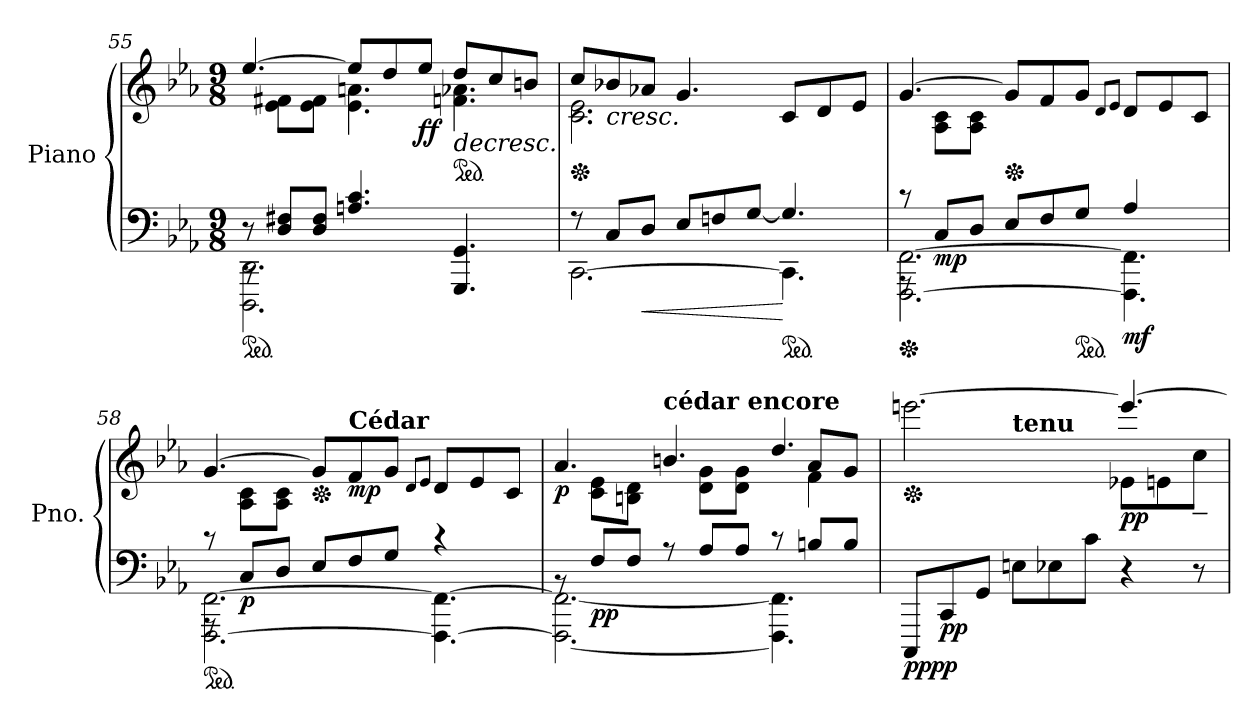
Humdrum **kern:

**kern	**kern	**dynam
*part1	*part1	*part1
*staff2	*staff1	*staff1/2
*I"Piano	*	*
*I'Pno.	*	*
!!LO:LB:g=z
*clefF4	*clefG2	*
*k[b-e-a-]	*k[b-e-a-]	*
*M9/8	*M9/8	*
*ped	*	*
=55	=55	=55
*^	*^	*
*	*^	*	*	*
8rCC	8r	2.DDD\ 2.DD\	[4.ee-/	8ryy	.
1ryy	8D/ 8F#X/L	.	.	8e-\ 8f#X\L	.
.	8D/ 8F#/J	.	.	8e-\ 8f#\J	.
.	4.An/ 4.c/	.	8ee-/L]	4.e-\ 4.an\	.
.	.	.	8dd/	.	.
!	!	!	!	!	!LO:DY:b
.	.	.	8ee-/J	.	ff
!	!	!	!	!	!LO:HP:b
*	*	*	*ped	*	*
.	4.rcyy	4.GGG/ 4.GG/	8dd/L	4.fn\ 4.a-X\	>
.	.	.	8cc/	.	.
.	.	.	8bn/J	.	.
=56	=56	=56	=56	=56	=56
*	*	*	*Xped	*	*
!	!	!	!	!	!LO:DY:b=2
!	!	!	!	!	!LO:DY:n=1:b
2.ryy	8r	[2.CC\	8cc/L	2.c\ 2.e-\	mp mf
!	!	!	!	!	!LO:HP:b
.	8C/L	.	8b-X/	.	<
!	!	!	!	!	!LO:HP:b=2
.	8D/J	.	8a-X/J	.	<
.	8E-/L	.	4.g/	.	.
.	8Fn/	.	.	.	.
.	[8G/J	.	.	.	.
*ped	*	*	*	*	*
!	!	!	!	!	!LO:DY:n=2:b=2
!	!	!	!	!	!LO:DY:n=3:b
4.reyy	4.G/]	4.CC\]	8c/L	4.ryy	] [ mf f
.	.	.	8d/	.	.
.	.	.	8e-/J	.	.
=57	=57	=57	=57	=57	=57
*Xped	*	*	*	*	*
!	!	!	!	!	!LO:DY:b=2
!	!	!	!	!	!LO:DY:n=1:b
8rAAA	8rc	[2.FFF\ [2.FF\	[4.g/	8ryy	mf f
!	!	!	!	!	!LO:DY:n=2:b=2
4ryy	8C/L	.	.	8A-\ 8c\L	mp
.	8D/J	.	.	8A-\ 8c\J	.
*	*	*	*Xped	*	*
4ryy	8E-/L	.	8g/L]	2.ryy	.
.	8F/	.	8f/	.	.
*ped	*	*	*	*	*
2ryy	8G/J	.	8g/J	.	.
.	.	.	8qd/L	.	.
.	.	.	8qe-/J	.	.
!	!	!	!	!	!LO:DY:n=3:b=2
.	4A-/	4.FFF\] 4.FF\]	8d/L	.	mf
.	.	.	8e-/	.	.
.	8reyy	.	8c/J	.	.
!!LO:PB:g=z	!!
=58	=58	=58	=58	=58	=58
*ped	*	*	*	*	*
!	!	!	!	!	!LO:DY:b=2
!	!	!	!	!	!LO:DY:n=1:b
8rAAA	8rc	[2.FFF\ [2.FF\	[4.g/	8ryy	mp mf
!	!	!	!	!	!LO:DY:n=2:b=2
4ryy	8C/L	.	.	8A-\ 8c\L	p
.	8D/J	.	.	8A-\ 8c\J	.
*	*	*	*Xped	*	*
4ryy	8E-/L	.	8g/L]	2.ryy	.
!	!	!	!LO:TX:a:B:t=Cédar	!	!
!	!	!	!	!	!LO:DY:n=3:b
.	8F/	.	8f/	.	mp
2ryy	8G/J	.	8g/J	.	.
.	.	.	8qd/L	.	.
.	.	.	8qe-/J	.	.
.	4rc	4.FFF\_ 4.FF\_	8d/L	.	.
.	.	.	8e-/	.	.
.	8reyy	.	8c/J	.	.
*v	*v	*v	*	*	*
*	*v	*v	*
.	.	[
=59	=59	=59
*	*MM110	*
*^	*^	*
*	*^	*	*^	*
*	*	*^	*	*	*	*
!	!	!	!	!	!	!	!LO:DY:b
8rGGyy	8ryy	8rBB	2.FFF\_ 2.FF\_	4.a-/	8ryy	2..ryy	p
!	!	!	!	!	!	!	!LO:DY:b=2
4ryy	8ryy	8F/L	.	.	8c\ 8e-\L	.	pp
.	2ryy	8F/J	.	.	8Bn\ 8d\J	.	.
!	!	!	!	!LO:TX:a:B:t=cédar encore	!	!	!
8rcyy	.	8r	.	4.bn/	8ryy	.	.
4ryy	.	8A-/L	.	.	8d\ 8g\L	.	.
.	.	8A-/J	.	.	8d\ 8g\J	.	.
*	*	*	*	*MM60	*	*	*
8ryy	8ryy	8r	4.FFF\] 4.FF\]	4.dd/	8ryy	.	.
4ryy	4ryy	8Bn/L	.	.	8a-/L	4f\	.
.	.	8B/J	.	.	8g/J	.	.
*v	*v	*v	*v	*	*	*	*
!!LO:LB:g=z	!!	!!
=60	=60	=60	=60	=60
*	*Xped	*	*	*
*	*MM72	*	*	*
*^	*	*	*	*
*	*^	*	*	*	*
!	!	!	!	!	!	!LO:DY:b=2
!	!	!	!	!	!	!LO:DY:n=1:b
*v	*v	*v	*	*	*	*
8CCC/L	[2.eeen\	2.ryy	4.ryy	pp pp
!	!	!	!	!LO:DY:n=2:b=2
8CC/	.	.	.	pp
8GG/J	.	.	.	.
!	!	!	!LO:TX:a:B:t=tenu	!
8En\L	.	.	2.ryy	.
8E-X\	.	.	.	.
8c\J	.	.	.	.
*	*MM48	*	*	*
!	!	!	!	!LO:DY:n=3:b
4r	4.eee/_	8e-X\L	.	pp
.	.	8en\	.	.
8r	.	8cc~\J	.	.
*	*v	*v	*v	*
=	=	=
*-	*-	*-
